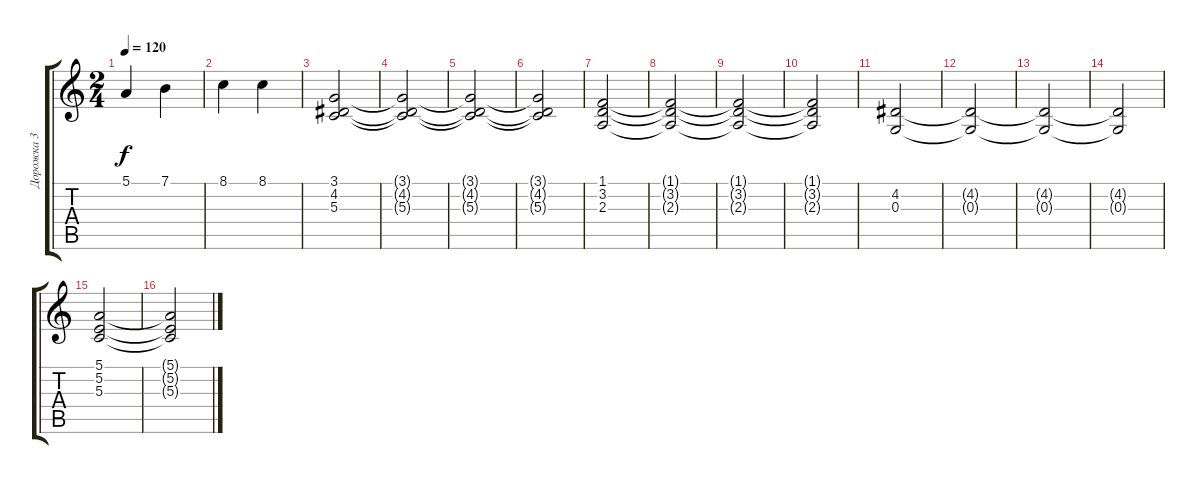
\track ("Дорожка 3" "Дорожка 3") {instrument stringensemble1}
\staff {score tabs}
\tuning (E4 B3 G3 D3 A2 D2) {hide}
\ts (2 4)
\tempo 120
\clef g2
\ks c
5.1.4{dy f} 7.1.4 |
8.1.4 8.1.4 |
(3.1 4.2 5.3).2 |
(3.1{t} 4.2{t} 5.3{t}).2 |
(3.1{t} 4.2{t} 5.3{t}).2 |
(3.1{t} 4.2{t} 5.3{t}).2 |
(1.1 3.2 2.3).2 |
(1.1{t} 3.2{t} 2.3{t}).2 |
(1.1{t} 3.2{t} 2.3{t}).2 |
(1.1{t} 3.2{t} 2.3{t}).2 |
(4.2 0.3).2 |
(4.2{t} 0.3{t}).2 |
(4.2{t} 0.3{t}).2 |
(4.2{t} 0.3{t}).2 |
(5.1 5.2 5.3).2 |
(5.1{t} 5.2{t} 5.3{t}).2
